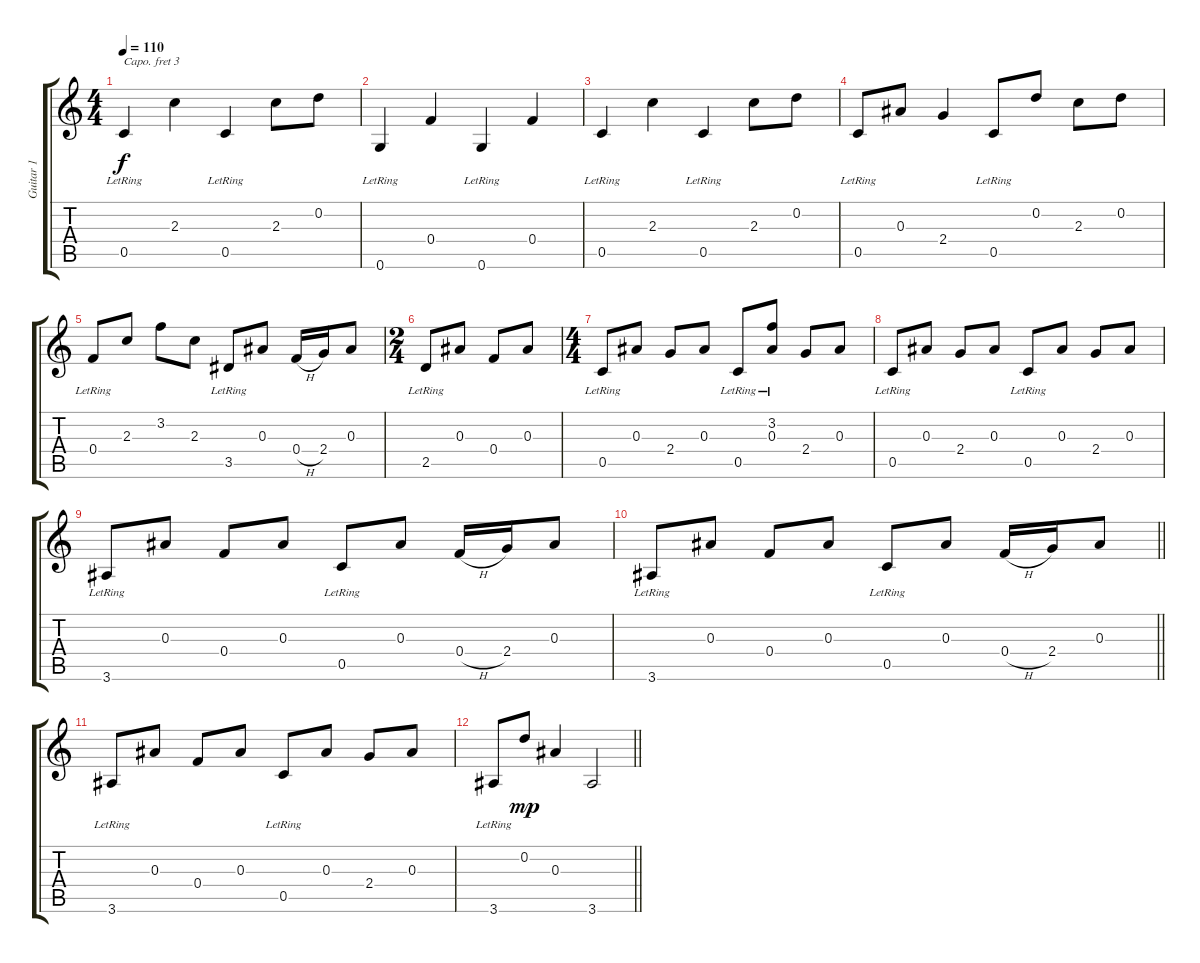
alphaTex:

\track ("Guitar 1" "Guitar 1") {instrument acousticguitarsteel}
\staff {score tabs}
\capo 3
\tuning (E4 B3 G3 D3 A2 E2) {hide}
\ts (4 4)
\tempo 110
\clef g2
\ks c
0.5{lr}.4{dy f} 2.3.4 0.5{lr}.4 2.3.8 0.2.8 |
0.6{lr}.4 0.4.4 0.6{lr}.4 0.4.4 |
0.5{lr}.4 2.3.4 0.5{lr}.4 2.3.8 0.2.8 |
0.5{lr}.8 0.3.8 2.4.4 0.5{lr}.8 0.2.8 2.3.8 0.2.8 |
0.4{lr}.8 2.3.8 3.2.8 2.3.8 3.5{lr}.8 0.3.8 0.4{h}.16 2.4.16 0.3.8 |
\ts (2 4)
2.5{lr}.8 0.3.8 0.4.8 0.3.8 |
\ts (4 4)
0.5{lr}.8 0.3.8 2.4.8 0.3.8 0.5{lr}.8 (3.2{lr} 0.3).8 2.4.8 0.3.8 |
0.5{lr}.8 0.3.8 2.4.8 0.3.8 0.5{lr}.8 0.3.8 2.4.8 0.3.8 |
3.6{lr}.8{volume 12} 0.3.8 0.4.8 0.3.8 0.5{lr}.8 0.3.8 0.4{h}.16 2.4.16 0.3.8 |
\barLineRight lightlight
3.6{lr}.8 0.3.8 0.4.8 0.3.8 0.5{lr}.8 0.3.8 0.4{h}.16 2.4.16 0.3.8 |
3.6{lr}.8 0.3.8 0.4.8 0.3.8 0.5{lr}.8 0.3.8 2.4.8 0.3.8 |
\barLineRight lightlight
3.6{lr}.8 0.2.8{dy mp} 0.3.4 3.6.2
